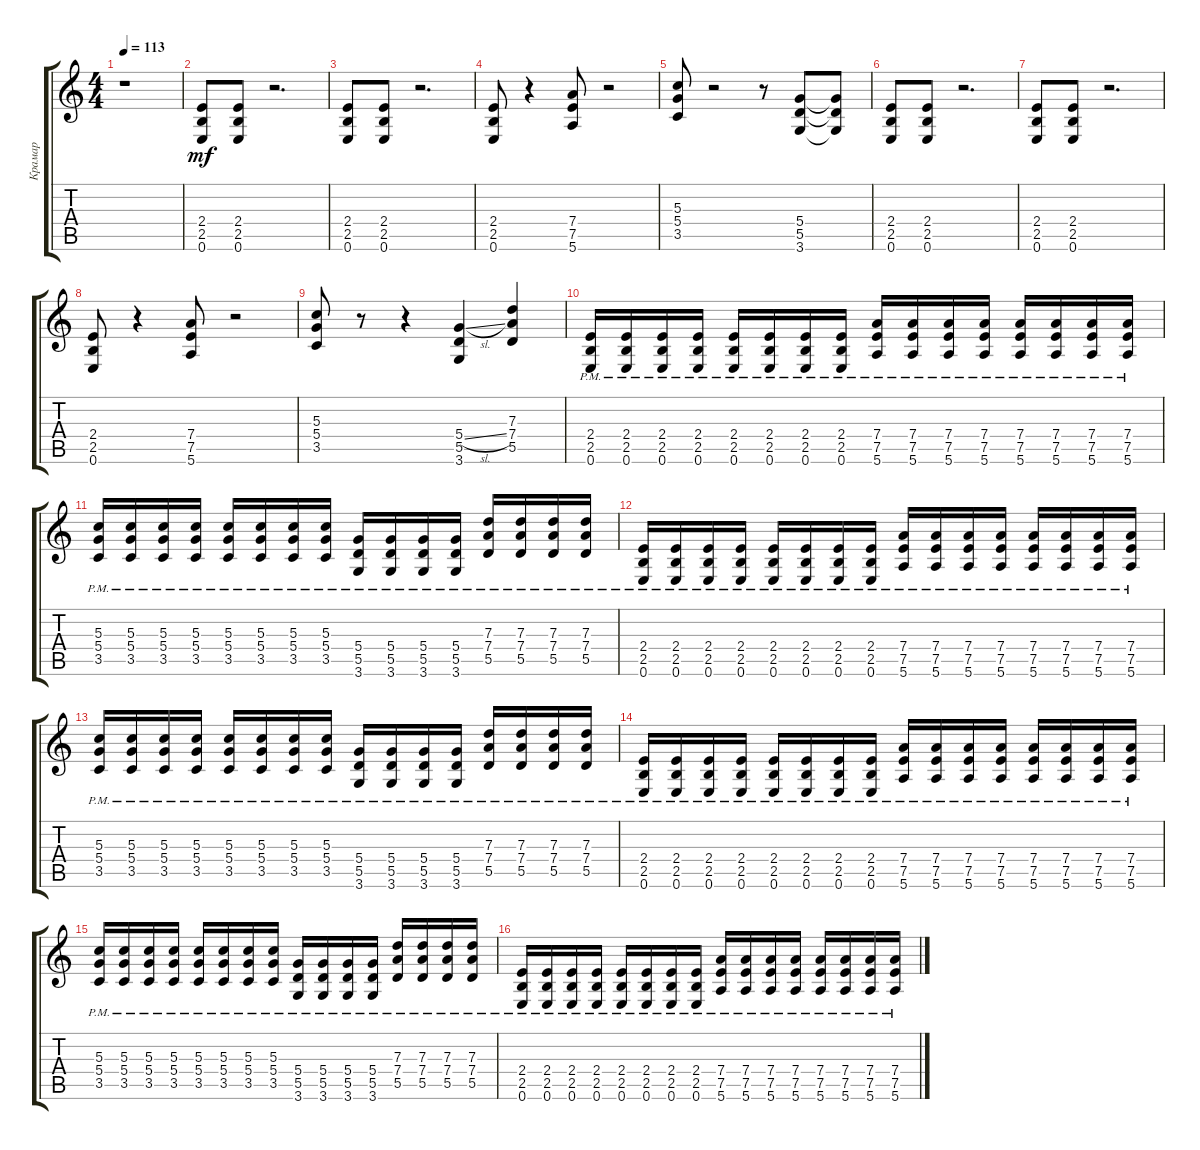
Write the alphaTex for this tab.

\track ("Крамар" "Крамар") {instrument overdrivenguitar}
\staff {score tabs}
\tuning (E4 B3 G3 D3 A2 E2) {hide}
\ts (4 4)
\tempo 113
\clef g2
\ks c
r.1{dy mf} |
(2.4 2.5 0.6).8 (2.4 2.5 0.6).8 r.2{d} |
(2.4 2.5 0.6).8 (2.4 2.5 0.6).8 r.2{d} |
(2.4 2.5 0.6).8 r.4 (7.4 7.5 5.6).8 r.2 |
(5.3 5.4 3.5).8 r.2 r.8 (5.4 5.5 3.6).8 (5.4{t} 5.5{t} 3.6{t}).8 |
(2.4 2.5 0.6).8 (2.4 2.5 0.6).8 r.2{d} |
(2.4 2.5 0.6).8 (2.4 2.5 0.6).8 r.2{d} |
(2.4 2.5 0.6).8 r.4 (7.4 7.5 5.6).8 r.2 |
(5.3 5.4 3.5).8 r.8 r.4 (5.4{sl} 5.5 3.6).4 (7.3 7.4 5.5).4 |
(2.4{pm} 2.5{pm} 0.6{pm}).16 (2.4{pm} 2.5{pm} 0.6{pm}).16 (2.4{pm} 2.5{pm} 0.6{pm}).16 (2.4{pm} 2.5{pm} 0.6{pm}).16 (2.4{pm} 2.5{pm} 0.6{pm}).16 (2.4{pm} 2.5{pm} 0.6{pm}).16 (2.4{pm} 2.5{pm} 0.6{pm}).16 (2.4{pm} 2.5{pm} 0.6{pm}).16 (7.4{pm} 7.5{pm} 5.6{pm}).16 (7.4{pm} 7.5{pm} 5.6{pm}).16 (7.4{pm} 7.5{pm} 5.6{pm}).16 (7.4{pm} 7.5{pm} 5.6{pm}).16 (7.4{pm} 7.5{pm} 5.6{pm}).16 (7.4{pm} 7.5{pm} 5.6{pm}).16 (7.4{pm} 7.5{pm} 5.6{pm}).16 (7.4{pm} 7.5{pm} 5.6{pm}).16 |
(5.3{pm} 5.4{pm} 3.5{pm}).16 (5.3{pm} 5.4{pm} 3.5{pm}).16 (5.3{pm} 5.4{pm} 3.5{pm}).16 (5.3{pm} 5.4{pm} 3.5{pm}).16 (5.3{pm} 5.4{pm} 3.5{pm}).16 (5.3{pm} 5.4{pm} 3.5{pm}).16 (5.3{pm} 5.4{pm} 3.5{pm}).16 (5.3{pm} 5.4{pm} 3.5{pm}).16 (5.4{pm} 5.5{pm} 3.6{pm}).16 (5.4{pm} 5.5{pm} 3.6{pm}).16 (5.4{pm} 5.5{pm} 3.6{pm}).16 (5.4{pm} 5.5{pm} 3.6{pm}).16 (7.3{pm} 7.4{pm} 5.5{pm}).16 (7.3{pm} 7.4{pm} 5.5{pm}).16 (7.3{pm} 7.4{pm} 5.5{pm}).16 (7.3{pm} 7.4{pm} 5.5{pm}).16 |
(2.4{pm} 2.5{pm} 0.6{pm}).16 (2.4{pm} 2.5{pm} 0.6{pm}).16 (2.4{pm} 2.5{pm} 0.6{pm}).16 (2.4{pm} 2.5{pm} 0.6{pm}).16 (2.4{pm} 2.5{pm} 0.6{pm}).16 (2.4{pm} 2.5{pm} 0.6{pm}).16 (2.4{pm} 2.5{pm} 0.6{pm}).16 (2.4{pm} 2.5{pm} 0.6{pm}).16 (7.4{pm} 7.5{pm} 5.6{pm}).16 (7.4{pm} 7.5{pm} 5.6{pm}).16 (7.4{pm} 7.5{pm} 5.6{pm}).16 (7.4{pm} 7.5{pm} 5.6{pm}).16 (7.4{pm} 7.5{pm} 5.6{pm}).16 (7.4{pm} 7.5{pm} 5.6{pm}).16 (7.4{pm} 7.5{pm} 5.6{pm}).16 (7.4{pm} 7.5{pm} 5.6{pm}).16 |
(5.3{pm} 5.4{pm} 3.5{pm}).16 (5.3{pm} 5.4{pm} 3.5{pm}).16 (5.3{pm} 5.4{pm} 3.5{pm}).16 (5.3{pm} 5.4{pm} 3.5{pm}).16 (5.3{pm} 5.4{pm} 3.5{pm}).16 (5.3{pm} 5.4{pm} 3.5{pm}).16 (5.3{pm} 5.4{pm} 3.5{pm}).16 (5.3{pm} 5.4{pm} 3.5{pm}).16 (5.4{pm} 5.5{pm} 3.6{pm}).16 (5.4{pm} 5.5{pm} 3.6{pm}).16 (5.4{pm} 5.5{pm} 3.6{pm}).16 (5.4{pm} 5.5{pm} 3.6{pm}).16 (7.3{pm} 7.4{pm} 5.5{pm}).16 (7.3{pm} 7.4{pm} 5.5{pm}).16 (7.3{pm} 7.4{pm} 5.5{pm}).16 (7.3{pm} 7.4{pm} 5.5{pm}).16 |
(2.4{pm} 2.5{pm} 0.6{pm}).16 (2.4{pm} 2.5{pm} 0.6{pm}).16 (2.4{pm} 2.5{pm} 0.6{pm}).16 (2.4{pm} 2.5{pm} 0.6{pm}).16 (2.4{pm} 2.5{pm} 0.6{pm}).16 (2.4{pm} 2.5{pm} 0.6{pm}).16 (2.4{pm} 2.5{pm} 0.6{pm}).16 (2.4{pm} 2.5{pm} 0.6{pm}).16 (7.4{pm} 7.5{pm} 5.6{pm}).16 (7.4{pm} 7.5{pm} 5.6{pm}).16 (7.4{pm} 7.5{pm} 5.6{pm}).16 (7.4{pm} 7.5{pm} 5.6{pm}).16 (7.4{pm} 7.5{pm} 5.6{pm}).16 (7.4{pm} 7.5{pm} 5.6{pm}).16 (7.4{pm} 7.5{pm} 5.6{pm}).16 (7.4{pm} 7.5{pm} 5.6{pm}).16 |
(5.3{pm} 5.4{pm} 3.5{pm}).16 (5.3{pm} 5.4{pm} 3.5{pm}).16 (5.3{pm} 5.4{pm} 3.5{pm}).16 (5.3{pm} 5.4{pm} 3.5{pm}).16 (5.3{pm} 5.4{pm} 3.5{pm}).16 (5.3{pm} 5.4{pm} 3.5{pm}).16 (5.3{pm} 5.4{pm} 3.5{pm}).16 (5.3{pm} 5.4{pm} 3.5{pm}).16 (5.4{pm} 5.5{pm} 3.6{pm}).16 (5.4{pm} 5.5{pm} 3.6{pm}).16 (5.4{pm} 5.5{pm} 3.6{pm}).16 (5.4{pm} 5.5{pm} 3.6{pm}).16 (7.3{pm} 7.4{pm} 5.5{pm}).16 (7.3{pm} 7.4{pm} 5.5{pm}).16 (7.3{pm} 7.4{pm} 5.5{pm}).16 (7.3{pm} 7.4{pm} 5.5{pm}).16 |
(2.4{pm} 2.5{pm} 0.6{pm}).16 (2.4{pm} 2.5{pm} 0.6{pm}).16 (2.4{pm} 2.5{pm} 0.6{pm}).16 (2.4{pm} 2.5{pm} 0.6{pm}).16 (2.4{pm} 2.5{pm} 0.6{pm}).16 (2.4{pm} 2.5{pm} 0.6{pm}).16 (2.4{pm} 2.5{pm} 0.6{pm}).16 (2.4{pm} 2.5{pm} 0.6{pm}).16 (7.4{pm} 7.5{pm} 5.6{pm}).16 (7.4{pm} 7.5{pm} 5.6{pm}).16 (7.4{pm} 7.5{pm} 5.6{pm}).16 (7.4{pm} 7.5{pm} 5.6{pm}).16 (7.4{pm} 7.5{pm} 5.6{pm}).16 (7.4{pm} 7.5{pm} 5.6{pm}).16 (7.4{pm} 7.5{pm} 5.6{pm}).16 (7.4{pm} 7.5{pm} 5.6{pm}).16
